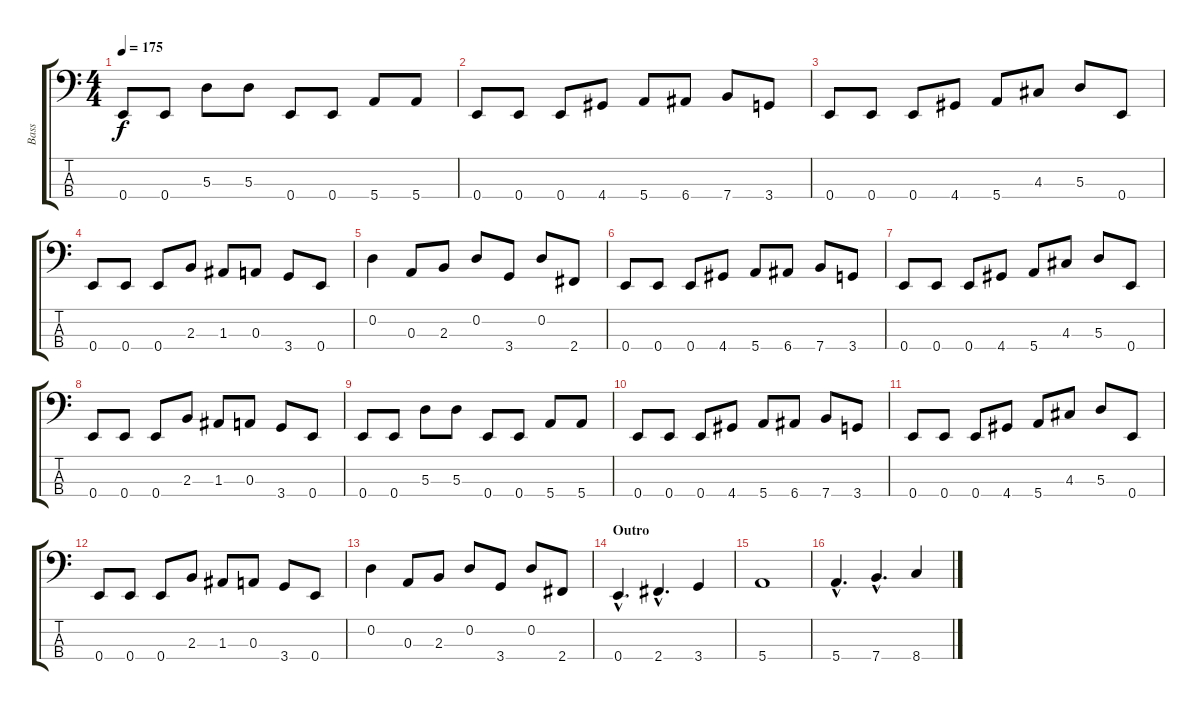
\track ("Bass" "Bass") {instrument electricbasspick}
\staff {score tabs}
\tuning (G2 D2 A1 E1) {hide}
\ts (4 4)
\tempo 175
\clef f4
\ks c
0.4.8{dy f} 0.4.8 5.3.8 5.3.8 0.4.8 0.4.8 5.4.8 5.4.8 |
0.4.8 0.4.8 0.4.8 4.4.8 5.4.8 6.4.8 7.4.8 3.4.8 |
0.4.8 0.4.8 0.4.8 4.4.8 5.4.8 4.3.8 5.3.8 0.4.8 |
0.4.8 0.4.8 0.4.8 2.3.8 1.3.8 0.3.8 3.4.8 0.4.8 |
0.2.4 0.3.8 2.3.8 0.2.8 3.4.8 0.2.8 2.4.8 |
0.4.8 0.4.8 0.4.8 4.4.8 5.4.8 6.4.8 7.4.8 3.4.8 |
0.4.8 0.4.8 0.4.8 4.4.8 5.4.8 4.3.8 5.3.8 0.4.8 |
0.4.8 0.4.8 0.4.8 2.3.8 1.3.8 0.3.8 3.4.8 0.4.8 |
0.4.8 0.4.8 5.3.8 5.3.8 0.4.8 0.4.8 5.4.8 5.4.8 |
0.4.8 0.4.8 0.4.8 4.4.8 5.4.8 6.4.8 7.4.8 3.4.8 |
0.4.8 0.4.8 0.4.8 4.4.8 5.4.8 4.3.8 5.3.8 0.4.8 |
0.4.8 0.4.8 0.4.8 2.3.8 1.3.8 0.3.8 3.4.8 0.4.8 |
0.2.4 0.3.8 2.3.8 0.2.8 3.4.8 0.2.8 2.4.8 |
\section ("" "Outro")
0.4{hac}.4{d volume 16 instrument electricbassfinger} 2.4{hac}.4{d} 3.4.4 |
5.4.1 |
5.4{hac}.4{d instrument electricbasspick} 7.4{hac}.4{d} 8.4.4
